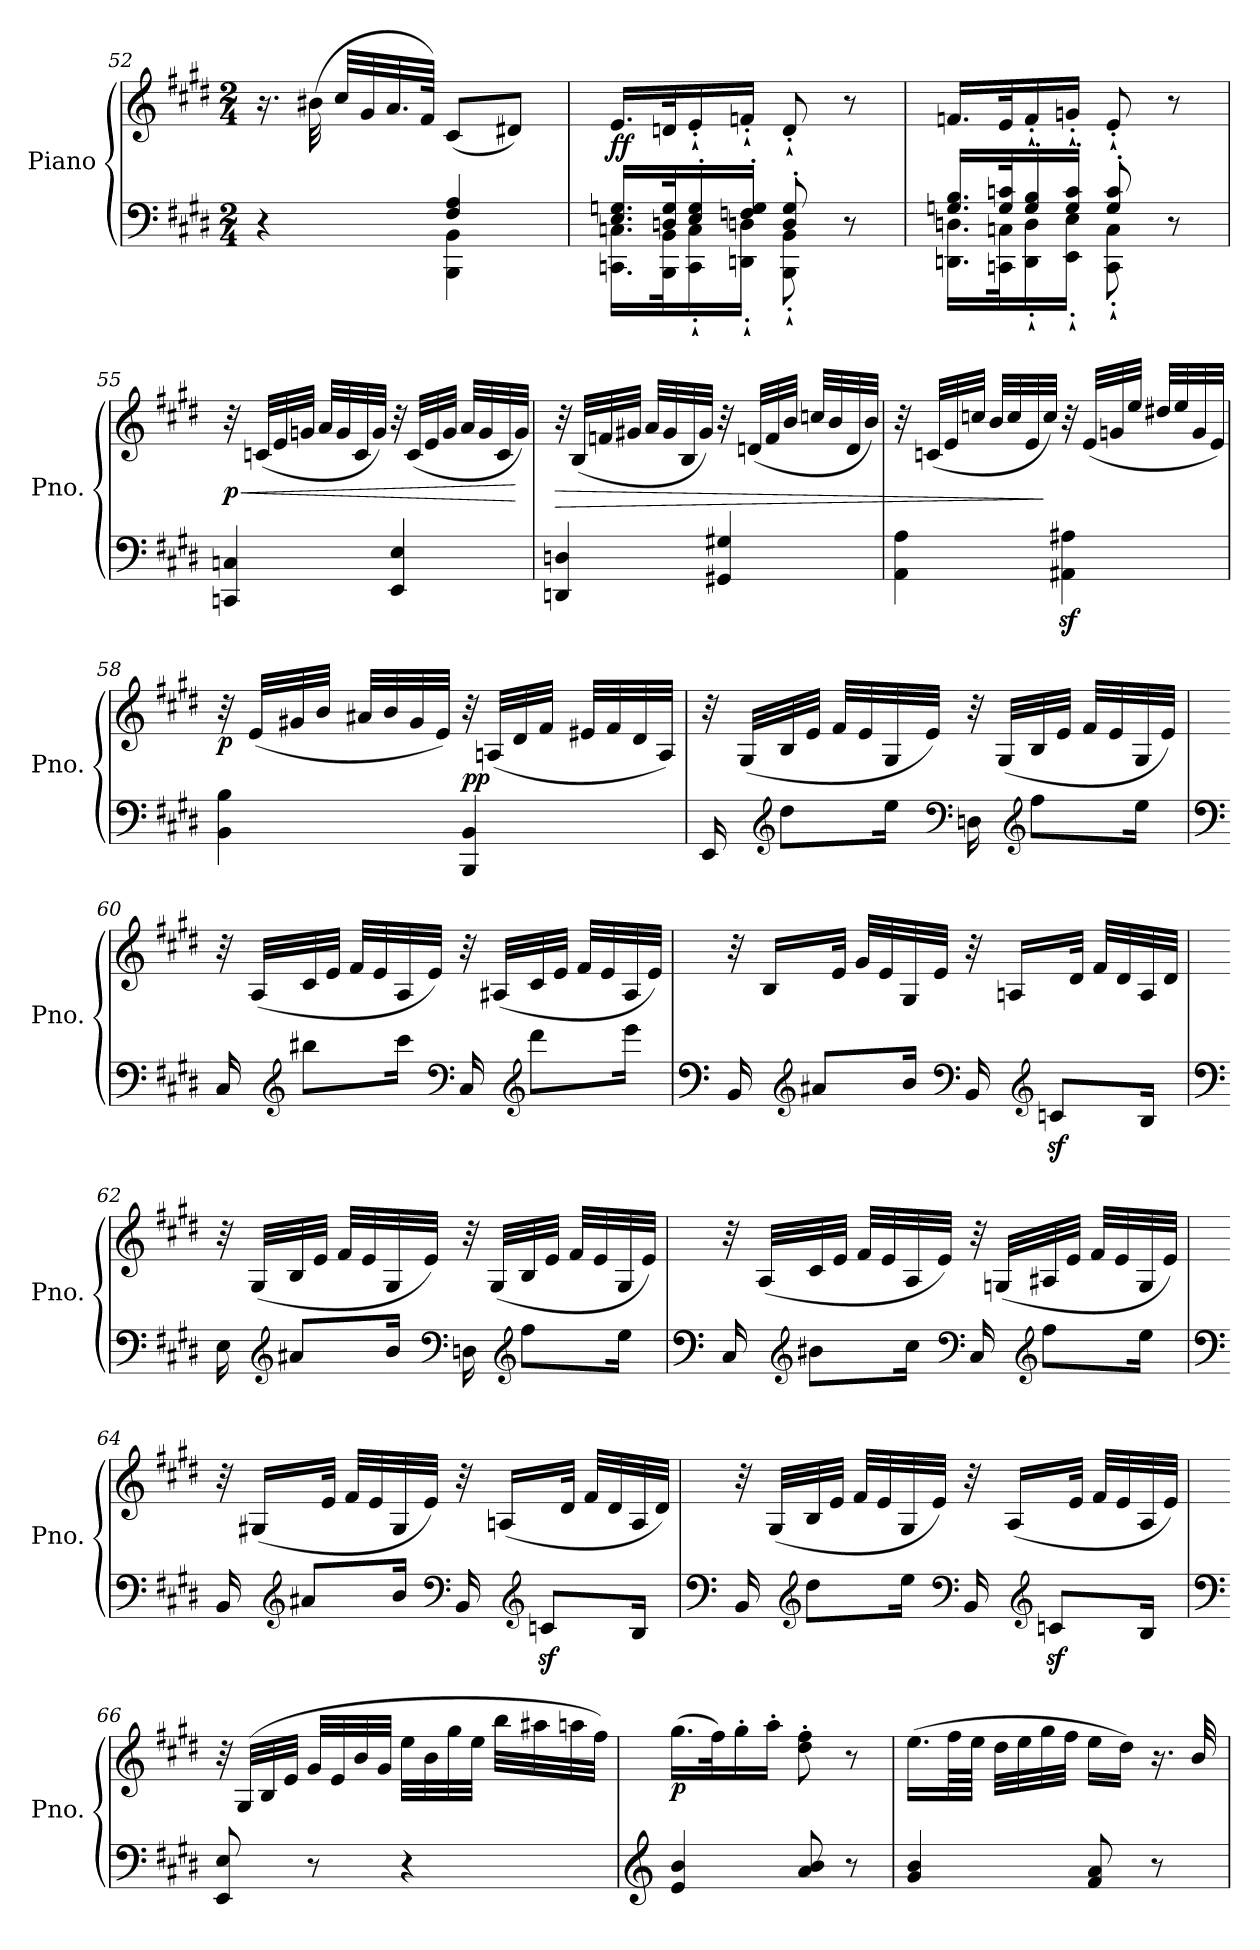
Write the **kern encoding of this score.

**kern	**kern	**dynam
*part1	*part1	*part1
*staff2	*staff1	*staff1/2
*I"Piano	*	*
*I'Pno.	*	*
*clefF4	*clefG2	*
*k[f#c#g#d#]	*k[f#c#g#d#]	*
*E:	*E:	*
*M2/4	*M2/4	*
=52	=52	=52
*^	*	*
4ryy	4r	16.r	.
.	.	(>32b#X\	.
.	.	32cc#/LLL	.
.	.	32g#/	.
.	.	32.a/	.
.	.	64f#/JJJk)	.
4F#/ 4A/	4BBB\ 4BB\	(>8c#/L	.
.	.	8d#X/J)	.
=53	=53	=53	=53
!	!	!	!LO:DY:b
16.E/ 16.Gn/LL	16.CCn\ 16.Cn\LL	16.e/LL	ff
32Dn/ 32G/K	32BBB\ 32BB\K	32dn/K	.
16E/' 16G/'	16CC\'` 16C\'`	16e'`/	.
16Fn/' 16G/'JJ	16DDn\'` 16Dn\'`JJ	16fn'`/JJ	.
8D/' 8G/'	8BBB\'` 8BB\'`	8d'`/	.
8ryy	8r	8r	.
=54	=54	=54	=54
16.Gn/ 16.B/LL	16.DDn\ 16.Dn\LL	16.fn/LL	.
32G/ 32cn/K	32CCn\ 32Cn\K	32e/K	.
16G/' 16B/'	16DD\'` 16D\'`	16f'`/	.
16G/' 16c/'JJ	16EE\'` 16E\'`JJ	16gn'`/JJ	.
8G/' 8c/'	8CC\'` 8C\'`	8e'`/	.
8ryy	8r	8r	.
!!LO:LB:g=z
=55	=55	=55	=55
!	!	!	!LO:HP:b
!	!	!	!LO:DY:n=1:b
*v	*v	*	*
4CCn/ 4Cn/	32r	< p
.	(<32cn/LLL	.
.	32e/	.
.	32gn/JJJ	.
.	32a/LLL	.
.	32g/	.
.	32c/	.
.	32g/JJJ)	.
4EE/ 4E/	32r	.
.	(<32c/LLL	.
.	32e/	.
.	32g/JJJ	.
.	32a/LLL	.
.	32g/	.
.	32c/	.
.	32g/JJJ)	[
=56	=56	=56
!	!	!LO:HP:b
4DDn/ 4Dn/	32r	>
.	(<32B/LLL	.
.	32fn/	.
.	32g#X/JJJ	.
.	32a/LLL	.
.	32g#/	.
.	32B/	.
.	32g#/JJJ)	.
4GG#X/ 4G#X/	32r	.
.	(<32dn/LLL	.
.	32f/	.
.	32b/JJJ	.
.	32ccn/LLL	.
.	32b/	.
.	32d/	.
.	32b/JJJ)	.
!!LO:PB:g=z
=57	=57	=57
4AA\ 4A\	32r	.
.	(<32cn/LLL	.
.	32e/	.
.	32ccn/JJJ	.
.	32b/LLL	.
.	32cc/	.
.	32e/	.
.	32cc/JJJ)	]
4AA#X\z> 4A#X\z>	32r	.
.	(<32e/LLL	.
.	32gn/	.
.	32ee/JJJ	.
.	32dd#X/LLL	.
.	32ee/	.
.	32g/	.
.	32e/JJJ)	.
=58	=58	=58
!	!	!LO:DY:b
4BB\ 4B\	32r	p
.	(<32e/LLL	.
.	32g#X/	.
.	32b/JJJ	.
.	32a#X/LLL	.
.	32b/	.
.	32g#/	.
.	32e/JJJ)	.
!	!	!LO:DY:b
4BBB/ 4BB/	32r	pp
.	(<32An/LLL	.
.	32d#/	.
.	32f#/JJJ	.
.	32e#X/LLL	.
.	32f#/	.
.	32d#/	.
.	32A/JJJ)	.
!!LO:LB:g=z
=59	=59	=59
16EE/	32r	.
.	(<32G#/LLL	.
*clefG2	*	*
8dd#\L	32B/	.
.	32e/JJJ	.
.	32f#/LLL	.
.	32e/	.
16ee\Jk	32G#/	.
.	32e/JJJ)	.
*clefF4	*	*
16Dn\	32r	.
.	(<32G#/LLL	.
*clefG2	*	*
8ff#\L	32B/	.
.	32e/JJJ	.
.	32f#/LLL	.
.	32e/	.
16ee\Jk	32G#/	.
.	32e/JJJ)	.
=60	=60	=60
*clefF4	*	*
16C#/	32r	.
.	(<32A/LLL	.
*clefG2	*	*
8bb#X\L	32c#/	.
.	32e/JJJ	.
.	32f#/LLL	.
.	32e/	.
16ccc#\Jk	32A/	.
.	32e/JJJ)	.
*clefF4	*	*
16C#/	32r	.
.	(<32A#X/LLL	.
*clefG2	*	*
8ddd#\L	32c#/	.
.	32e/JJJ	.
.	32f#/LLL	.
.	32e/	.
16eee\Jk	32A#/	.
.	32e/JJJ)	.
!!LO:LB:g=z
=61	=61	=61
*clefF4	*	*
16BB/	32r	.
.	16B/LL	.
*clefG2	*	*
8a#X/L	.	.
.	32e/JJk	.
.	32g#/LLL	.
.	32e/	.
16b/Jk	32G#/	.
.	32e/JJJ	.
*clefF4	*	*
16BB/	32r	.
.	16An/LL	.
*clefG2	*	*
8cnz>/L	.	.
.	32d#/JJk	.
.	32f#/LLL	.
.	32d#/	.
16B/Jk	32A/	.
.	32d#/JJJ	.
=62	=62	=62
*clefF4	*	*
16E\	32r	.
.	(<32G#/LLL	.
*clefG2	*	*
8a#X/L	32B/	.
.	32e/JJJ	.
.	32f#/LLL	.
.	32e/	.
16b/Jk	32G#/	.
.	32e/JJJ)	.
*clefF4	*	*
16Dn\	32r	.
.	(<32G#/LLL	.
*clefG2	*	*
8ff#\L	32B/	.
.	32e/JJJ	.
.	32f#/LLL	.
.	32e/	.
16ee\Jk	32G#/	.
.	32e/JJJ)	.
!!LO:LB:g=z
=63	=63	=63
*clefF4	*	*
16C#/	32r	.
.	(<32A/LLL	.
*clefG2	*	*
8b#X\L	32c#/	.
.	32e/JJJ	.
.	32f#/LLL	.
.	32e/	.
16cc#\Jk	32A/	.
.	32e/JJJ)	.
*clefF4	*	*
16C#/	32r	.
.	(<32Gn/LLL	.
*clefG2	*	*
8ff#\L	32A#X/	.
.	32e/JJJ	.
.	32f#/LLL	.
.	32e/	.
16ee\Jk	32G/	.
.	32e/JJJ)	.
=64	=64	=64
*clefF4	*	*
16BB/	32r	.
.	(<16G#X/LL	.
*clefG2	*	*
8a#X/L	.	.
.	32e/JJk	.
.	32f#/LLL	.
.	32e/	.
16b/Jk	32G#/	.
.	32e/JJJ)	.
*clefF4	*	*
16BB/	32r	.
.	(<16An/LL	.
*clefG2	*	*
8cnz>/L	.	.
.	32d#/JJk	.
.	32f#/LLL	.
.	32d#/	.
16B/Jk	32A/	.
.	32d#/JJJ)	.
!!LO:LB:g=z
=65	=65	=65
*clefF4	*	*
16BB/	32r	.
.	(<32G#/LLL	.
*clefG2	*	*
8dd#\L	32B/	.
.	32e/JJJ	.
.	32f#/LLL	.
.	32e/	.
16ee\Jk	32G#/	.
.	32e/JJJ)	.
*clefF4	*	*
16BB/	32r	.
.	(<16A/LL	.
*clefG2	*	*
8cnz>/L	.	.
.	32e/JJk	.
.	32f#/LLL	.
.	32e/	.
16B/Jk	32A/	.
.	32e/JJJ)	.
=66	=66	=66
*clefF4	*	*
8EE/ 8E/	32r	.
.	(>32G#/LLL	.
.	32B/	.
.	32e/JJJ	.
8r	32g#/LLL	.
.	32e/	.
.	32b/	.
.	32g#/JJJ	.
4r	32ee\LLL	.
.	32b\	.
.	32gg#\	.
.	32ee\JJJ	.
.	32bb\LLL	.
.	32aa#X\	.
.	32aan\	.
.	32ff#\JJJ)	.
=67	=67	=67
*clefG2	*	*
!	!	!LO:DY:b
4e/ 4b/	(>16.gg#\LL	p
.	32ff#\K)	.
.	16gg#'\	.
.	16aa'\JJ	.
8a/ 8b/	8dd#\' 8ff#\'	.
8r	8r	.
!!LO:PB:g=z
=68	=68	=68
4g#/ 4b/	(>16.ee\LL	.
.	64ff#\LL	.
.	64ee\JJJJ	.
.	32dd#\LLL	.
.	32ee\	.
.	32gg#\	.
.	32ff#\JJJ	.
8f#/ 8a/	16ee\LL	.
.	16dd#\JJ)	.
8r	16.r	.
.	32b/	.
=	=	=
*-	*-	*-
